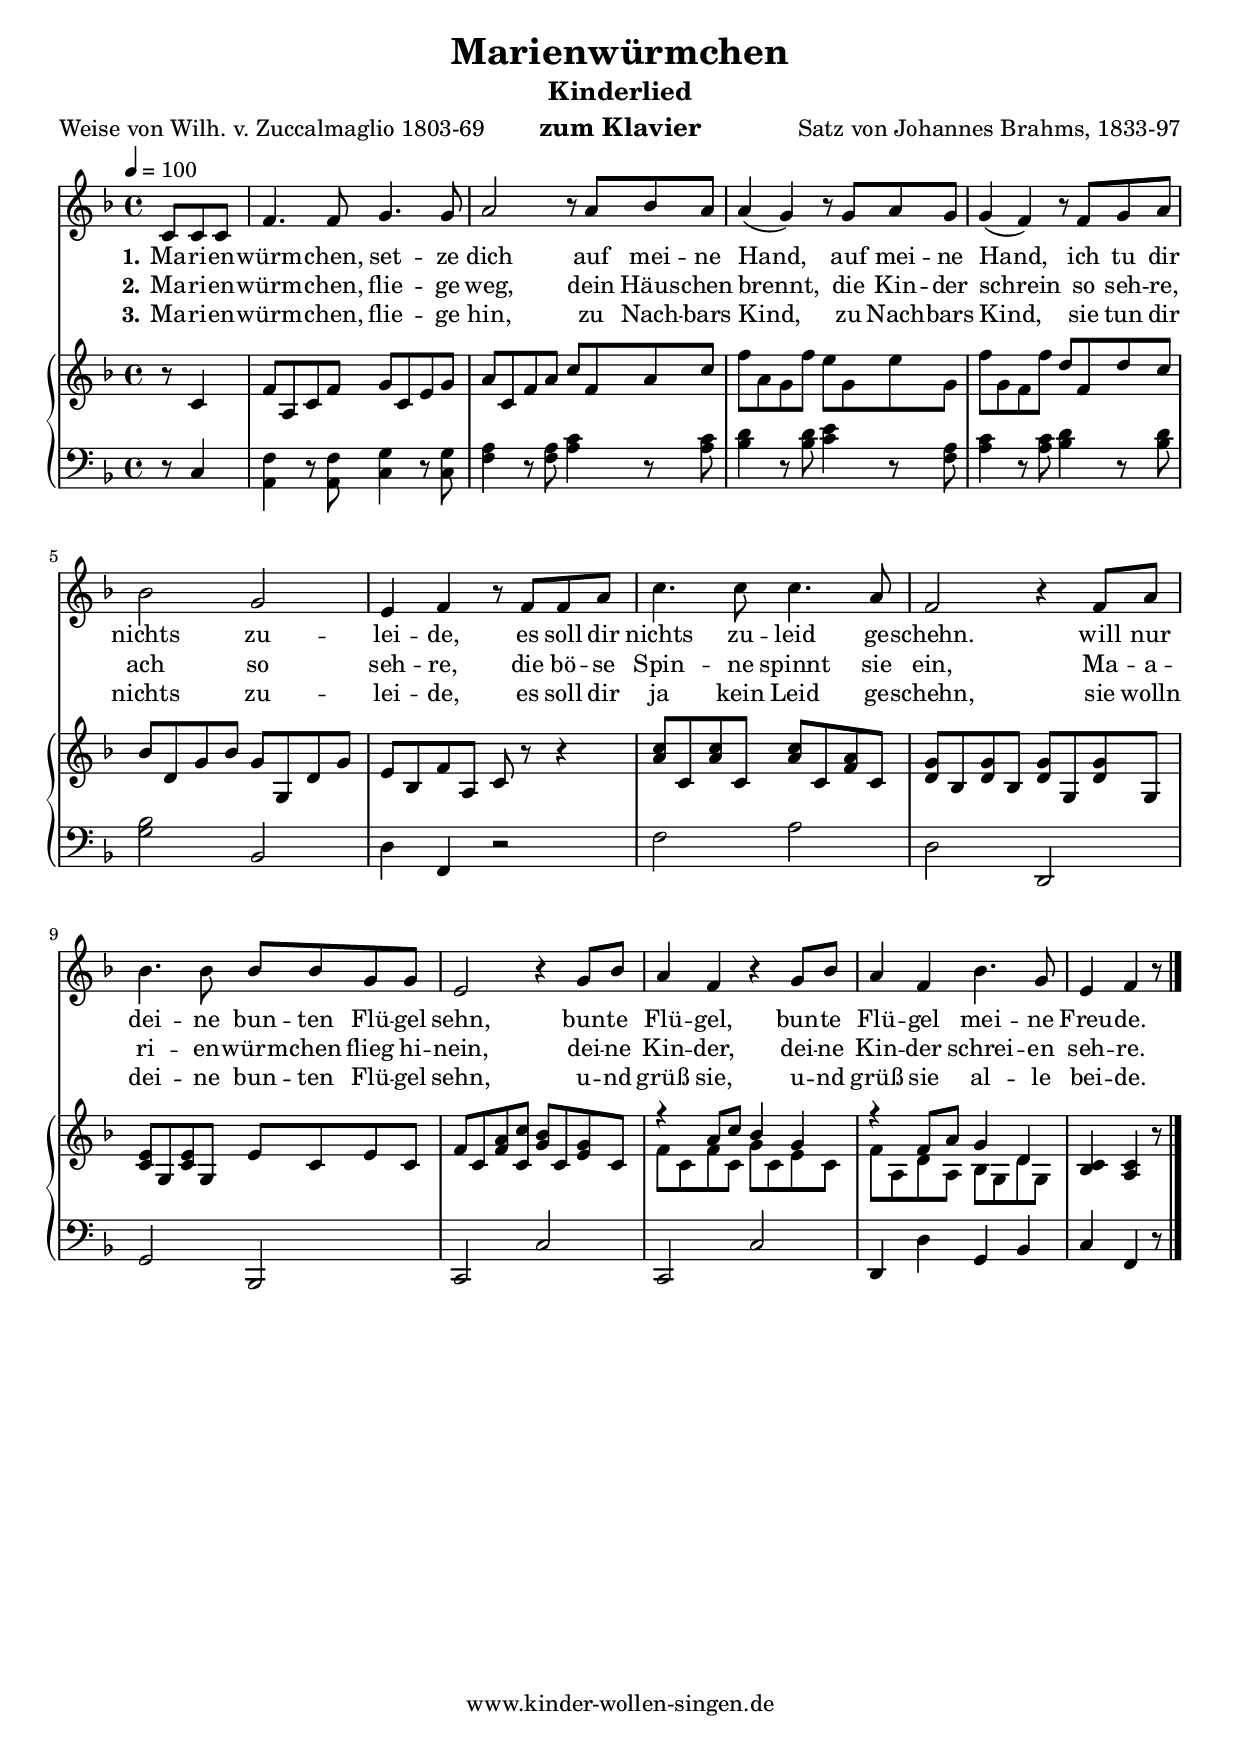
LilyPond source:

\version "2.12.3"

\include "deutsch.ly"

\header {
  title = "Marienwürmchen"
  subtitle = "Kinderlied"
  instrument = "zum Klavier"
  composer = "Satz von Johannes Brahms, 1833-97"
  poet = "Weise von Wilh. v. Zuccalmaglio 1803-69"
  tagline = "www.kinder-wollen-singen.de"
}

\paper {
  #(set-paper-size "a4")
}

global = {
  \tempo 4=100
  \key f \major
  \time 4/4
  \partial 4.
}

chordNames = \chordmode {
  \global
  % Akkorde folgen hier.
  
}

melody = \relative c' {
  \global
  c8 c c
  f4. f8 g4. g8
  a2 r8 a8 b a
  a4( g) r8 g a g
  g4( f) r8 f g a
  b2 g
  e4 f r8 f f a
  c4. c8 c4. a8
  f2 r4 f8 a8
  b4. b8 b b g g
  e2 r4 g8 b
  a4 f r4 g8 b
  a4 f b4. g8
  e4 f r8
  \bar "|."
}

verseOne = \lyricmode {
  \set stanza = "1."
  Ma -- ri -- en -- würm -- chen, set -- ze dich auf mei -- ne Hand,_ auf mei -- ne
  Hand,_ ich tu dir nichts zu -- lei -- de, es soll dir nichts zu -- leid ge -- schehn.
  will nur dei -- ne bun -- ten Flü -- gel sehn,
  bun -- te Flü -- gel, bun -- te Flü -- gel mei -- ne Freu -- de.
  
}

verseTwo = \lyricmode {
  \set stanza = "2."
  Ma -- ri -- en -- würm -- chen, flie -- ge weg,
  dein Häus -- chen brennt,_  die Kin -- der schrein so seh -- re,
  ach so seh -- re, die bö -- se Spin -- ne spinnt sie ein,
  Ma -- a -- ri -- en -- würm -- chen flieg hi -- nein,
  dei -- ne Kin -- der, dei -- ne Kin -- der schrei -- en seh -- re.
  
}

verseThree = \lyricmode {
  \set stanza = "3."
  Ma -- ri -- en -- würm -- chen, flie -- ge hin, 
  zu Nach -- bars Kind,__  zu Nach -- bars Kind,__  
  sie tun dir nichts zu -- lei -- de,
  es soll dir ja kein Leid ge -- schehn,
  sie wolln dei -- ne bun -- ten Flü  -- gel sehn, 
  u -- nd grüß sie, u -- nd grüß sie al -- le bei -- de.
  
}

right = \relative c' {
  \global
   r8 c4
   f8 a, c f g c, e g
   a c, f a c f, a c
   f a, g f' e g, e' g,
   f' g, f f' d f, d' c
   b d, g b g g, d' g
   e b f' a, c r8 r4
   <a' c>8 c, <a' c> c, <a' c> c, <f a> c
   <d g> b <d g> b <d g> g, <d' g> g,
   <c e> g <c e> g e' c e c
   f8 c <f a> <c c'> <g' b> c, <e g> c
   << {r4 a'8 c b4 g} \\ {f8 c f c g' c, e c} >>
   << {r4 f8 a g4 d} \\ {f8 a, d a b g d' g,} >>
   <b c>4 <a c> r8
}

left = \relative c {
  \global
  r8 c4
  <a f'> r8 <a f'> <c g'>4 r8 <c g'>
  <f a>4 r8 <f a> <a c>4 r8 <a c>
  <b d>4 r8 <b d> <c e>4 r8 <f, a>
  <a c>4 r8 <a c> <b d>4 r8 <b d>
  <b g>2 b,
  d4 f, r2
  f'2 a
  d, d,
  g b,
  c c'
  c, c'
  d,4 d'
  g, b
  c f, r8
  
  
}

leadSheetPart = <<
  
  \new ChordNames \chordNames
  \new Staff { \melody }
  \addlyrics { \verseOne }
  \addlyrics { \verseTwo }
  \addlyrics { \verseThree }
>>

pianoPart = \new PianoStaff <<
  \new Staff = "right" \with {
    midiInstrument = "acoustic grand"
  } \right
  \new Staff = "left" \with {
    midiInstrument = "acoustic grand"
  } { \clef bass \left }
>>

\score {
  <<
    \leadSheetPart
    \pianoPart
  >>
  \layout { 
  indent = #0
  #(layout-set-staff-size 19)
}
  \midi { }
}
